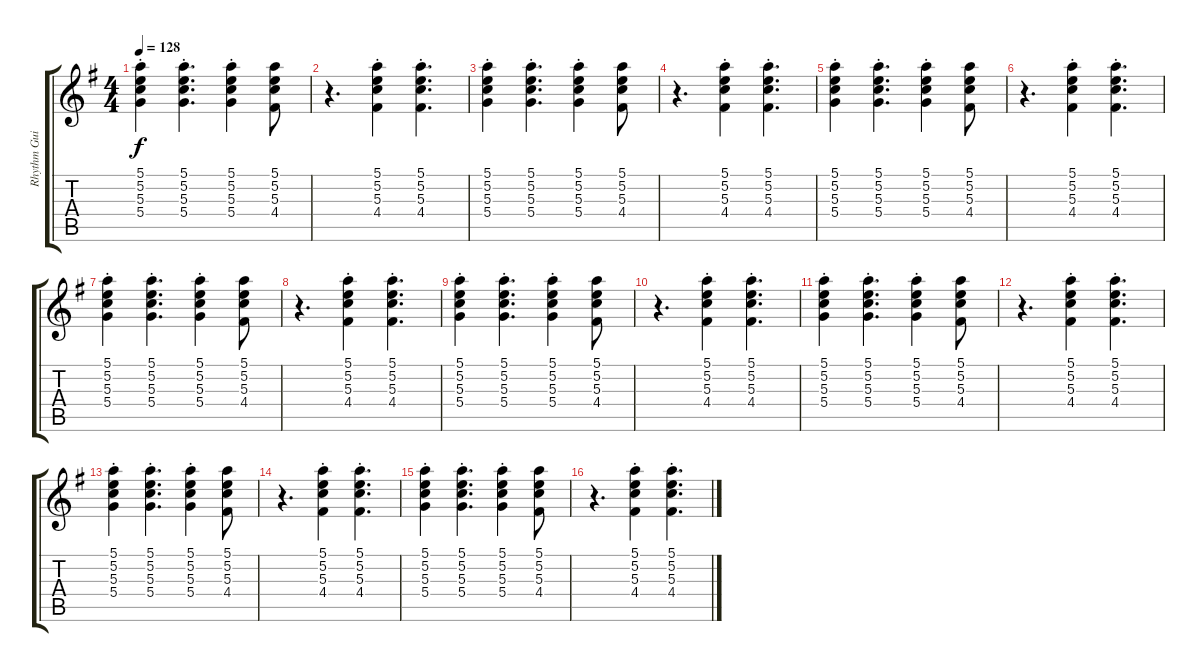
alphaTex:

\track ("Rhythm Guitar" "Rhythm Gui") {instrument electricguitarjazz}
\staff {score tabs}
\tuning (E4 B3 G3 D3 A2 E2) {hide}
\ts (4 4)
\tempo 128
\clef g2
\ks g
(5.1{st} 5.2{st} 5.3{st} 5.4{st}).4{dy f} (5.1{st} 5.2{st} 5.3{st} 5.4{st}).4{d} (5.1{st} 5.2{st} 5.3{st} 5.4{st}).4 (5.1 5.2 5.3 4.4).8 |
r.4{d} (5.1{st} 5.2{st} 5.3{st} 4.4{st}).4 (5.1{st} 5.2{st} 5.3{st} 4.4{st}).4{d} |
(5.1{st} 5.2{st} 5.3{st} 5.4{st}).4 (5.1{st} 5.2{st} 5.3{st} 5.4{st}).4{d} (5.1{st} 5.2{st} 5.3{st} 5.4{st}).4 (5.1 5.2 5.3 4.4).8 |
r.4{d} (5.1{st} 5.2{st} 5.3{st} 4.4{st}).4 (5.1{st} 5.2{st} 5.3{st} 4.4{st}).4{d} |
(5.1{st} 5.2{st} 5.3{st} 5.4{st}).4 (5.1{st} 5.2{st} 5.3{st} 5.4{st}).4{d} (5.1{st} 5.2{st} 5.3{st} 5.4{st}).4 (5.1 5.2 5.3 4.4).8 |
r.4{d} (5.1{st} 5.2{st} 5.3{st} 4.4{st}).4 (5.1{st} 5.2{st} 5.3{st} 4.4{st}).4{d} |
(5.1{st} 5.2{st} 5.3{st} 5.4{st}).4 (5.1{st} 5.2{st} 5.3{st} 5.4{st}).4{d} (5.1{st} 5.2{st} 5.3{st} 5.4{st}).4 (5.1 5.2 5.3 4.4).8 |
r.4{d} (5.1{st} 5.2{st} 5.3{st} 4.4{st}).4 (5.1{st} 5.2{st} 5.3{st} 4.4{st}).4{d} |
(5.1{st} 5.2{st} 5.3{st} 5.4{st}).4 (5.1{st} 5.2{st} 5.3{st} 5.4{st}).4{d} (5.1{st} 5.2{st} 5.3{st} 5.4{st}).4 (5.1 5.2 5.3 4.4).8 |
r.4{d} (5.1{st} 5.2{st} 5.3{st} 4.4{st}).4 (5.1{st} 5.2{st} 5.3{st} 4.4{st}).4{d} |
(5.1{st} 5.2{st} 5.3{st} 5.4{st}).4 (5.1{st} 5.2{st} 5.3{st} 5.4{st}).4{d} (5.1{st} 5.2{st} 5.3{st} 5.4{st}).4 (5.1 5.2 5.3 4.4).8 |
r.4{d} (5.1{st} 5.2{st} 5.3{st} 4.4{st}).4 (5.1{st} 5.2{st} 5.3{st} 4.4{st}).4{d} |
(5.1{st} 5.2{st} 5.3{st} 5.4{st}).4 (5.1{st} 5.2{st} 5.3{st} 5.4{st}).4{d} (5.1{st} 5.2{st} 5.3{st} 5.4{st}).4 (5.1 5.2 5.3 4.4).8 |
r.4{d} (5.1{st} 5.2{st} 5.3{st} 4.4{st}).4 (5.1{st} 5.2{st} 5.3{st} 4.4{st}).4{d} |
(5.1{st} 5.2{st} 5.3{st} 5.4{st}).4 (5.1{st} 5.2{st} 5.3{st} 5.4{st}).4{d} (5.1{st} 5.2{st} 5.3{st} 5.4{st}).4 (5.1 5.2 5.3 4.4).8 |
r.4{d} (5.1{st} 5.2{st} 5.3{st} 4.4{st}).4 (5.1{st} 5.2{st} 5.3{st} 4.4{st}).4{d}
